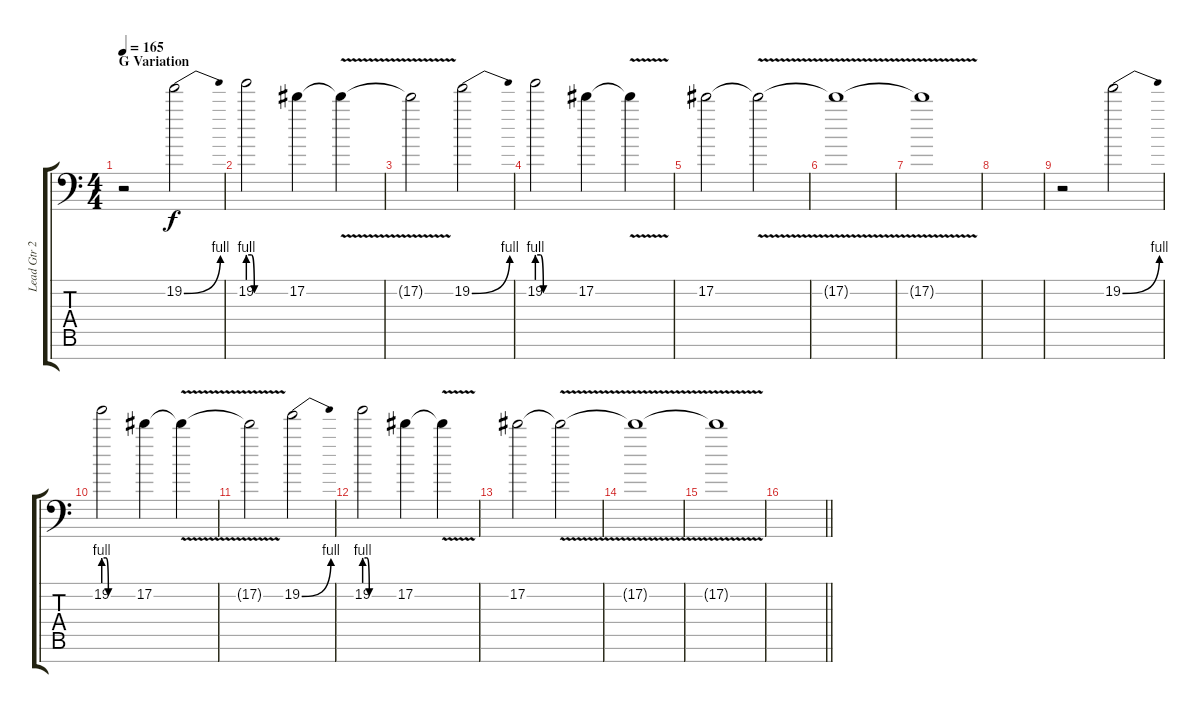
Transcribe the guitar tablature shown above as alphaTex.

\track ("Lead Gtr 2" "Lead Gtr 2") {instrument distortionguitar}
\staff {score tabs}
\tuning (Eb4 Bb3 Gb3 Db3 Ab2 Eb2 Bb1) {hide}
\ts (4 4)
\section ("" "G Variation")
\tempo 165
\clef f4
\ks c
r.2{dy f volume 16 balance 16} 19.2{be (bend 0 0 60 4)}.2 |
19.2{be (custom 0 4 5 4 10 0 60 0)}.2 17.2.4 17.2{v t}.4 |
17.2{t}.2 19.2{be (bend 0 0 60 4)}.2 |
19.2{be (custom 0 4 5 4 10 0 60 0)}.2 17.2.4 17.2{v t}.4 |
17.2.2 17.2{v t}.2 |
17.2{v t}.1{volume 0} |
17.2{t}.1 |
|
r.2{volume 16} 19.2{be (bend 0 0 60 4)}.2 |
19.2{be (custom 0 4 5 4 10 0 60 0)}.2 17.2.4 17.2{v t}.4 |
17.2{t}.2 19.2{be (bend 0 0 60 4)}.2 |
19.2{be (custom 0 4 5 4 10 0 60 0)}.2 17.2.4 17.2{v t}.4 |
17.2.2 17.2{v t}.2 |
17.2{v t}.1{volume 0} |
17.2{t}.1 |
\barLineRight lightlight
